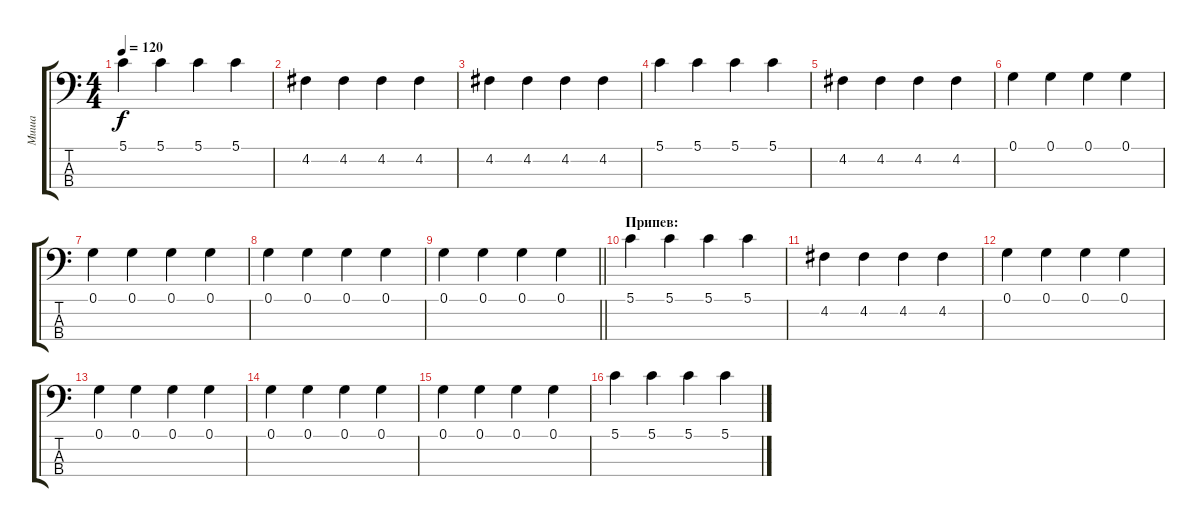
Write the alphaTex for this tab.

\track ("Миша" "Миша") {instrument electricbassfinger}
\staff {score tabs}
\tuning (G2 D2 A1 E1) {hide}
\ts (4 4)
\tempo 120
\clef f4
\ks c
5.1.4{dy f} 5.1.4 5.1.4 5.1.4 |
4.2.4 4.2.4 4.2.4 4.2.4 |
4.2.4 4.2.4 4.2.4 4.2.4 |
5.1.4 5.1.4 5.1.4 5.1.4 |
4.2.4 4.2.4 4.2.4 4.2.4 |
0.1.4 0.1.4 0.1.4 0.1.4 |
0.1.4 0.1.4 0.1.4 0.1.4 |
0.1.4 0.1.4 0.1.4 0.1.4 |
\barLineRight lightlight
0.1.4 0.1.4 0.1.4 0.1.4 |
\section ("" "Припев:")
5.1.4 5.1.4 5.1.4 5.1.4 |
4.2.4 4.2.4 4.2.4 4.2.4 |
0.1.4 0.1.4 0.1.4 0.1.4 |
0.1.4 0.1.4 0.1.4 0.1.4 |
0.1.4 0.1.4 0.1.4 0.1.4 |
0.1.4 0.1.4 0.1.4 0.1.4 |
5.1.4 5.1.4 5.1.4 5.1.4
